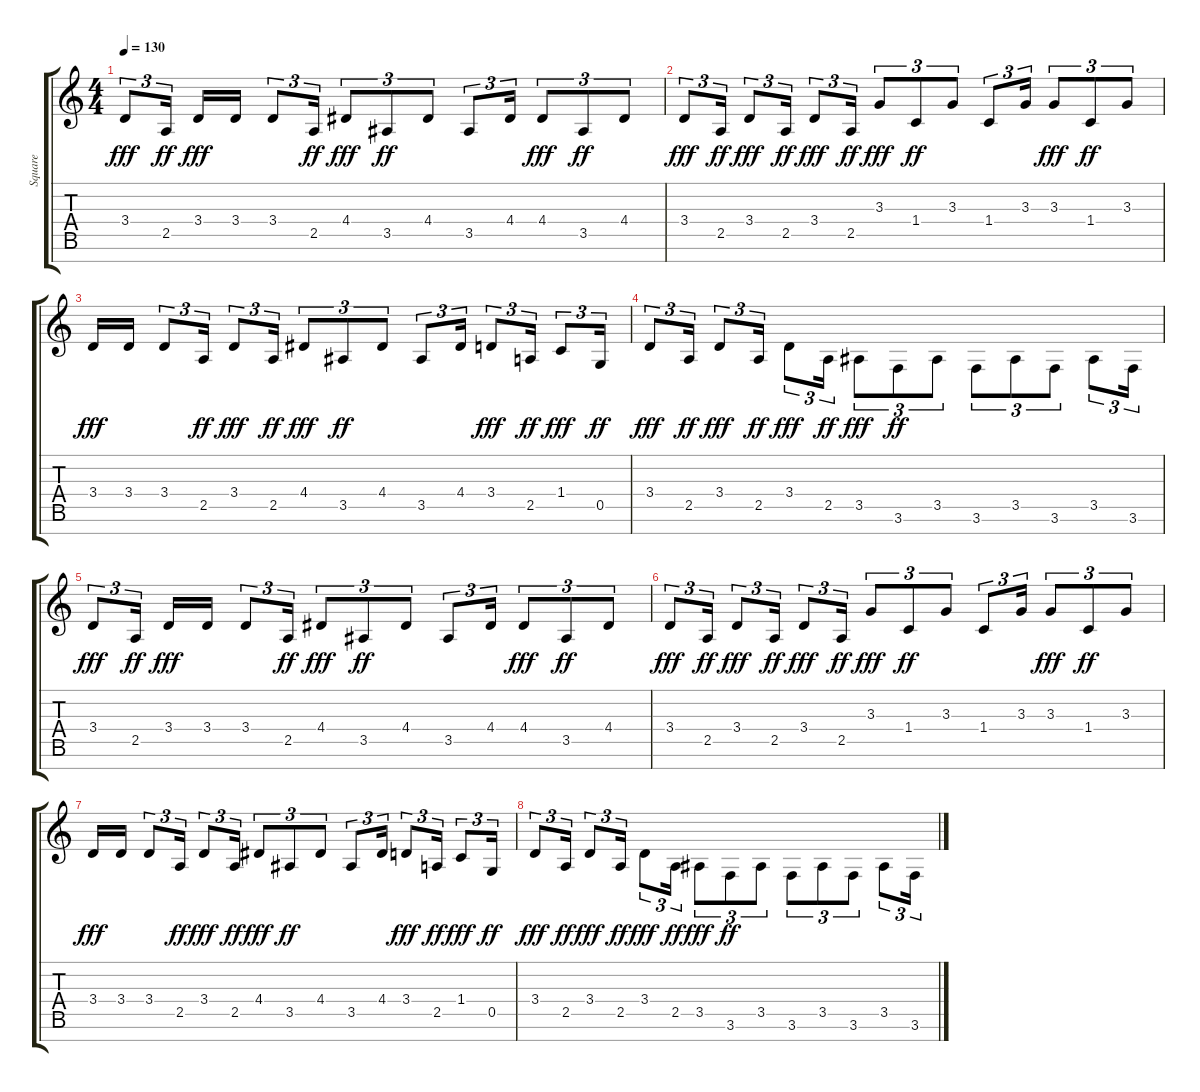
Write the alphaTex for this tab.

\track ("Square" "Square") {instrument lead1square}
\staff {score tabs}
\tuning (G5 Bb4 E4 B3 G3 D3 A2) {hide}
\ts (4 4)
\tempo 130
\clef g2
\ks c
3.4.8{tu (3 2) dy fff} 2.5.16{tu (3 2) dy ff beam splitsecondary} 3.4.16{dy fff} 3.4.16 3.4.8{tu (3 2)} 2.5.16{tu (3 2) dy ff} 4.4.8{tu (3 2) dy fff} 3.5.8{tu (3 2) dy ff} 4.4.8{tu (3 2)} 3.5.8{tu (3 2)} 4.4.16{tu (3 2)} 4.4.8{tu (3 2) dy fff} 3.5.8{tu (3 2) dy ff} 4.4.8{tu (3 2)} |
3.4.8{tu (3 2) dy fff} 2.5.16{tu (3 2) dy ff} 3.4.8{tu (3 2) dy fff} 2.5.16{tu (3 2) dy ff} 3.4.8{tu (3 2) dy fff} 2.5.16{tu (3 2) dy ff} 3.3.8{tu (3 2) dy fff} 1.4.8{tu (3 2) dy ff} 3.3.8{tu (3 2)} 1.4.8{tu (3 2)} 3.3.16{tu (3 2)} 3.3.8{tu (3 2) dy fff} 1.4.8{tu (3 2) dy ff} 3.3.8{tu (3 2)} |
3.4.16{dy fff} 3.4.16 3.4.8{tu (3 2)} 2.5.16{tu (3 2) dy ff} 3.4.8{tu (3 2) dy fff} 2.5.16{tu (3 2) dy ff} 4.4.8{tu (3 2) dy fff} 3.5.8{tu (3 2) dy ff} 4.4.8{tu (3 2)} 3.5.8{tu (3 2)} 4.4.16{tu (3 2)} 3.4.8{tu (3 2) dy fff} 2.5.16{tu (3 2) dy ff} 1.4.8{tu (3 2) dy fff} 0.5.16{tu (3 2) dy ff} |
3.4.8{tu (3 2) dy fff} 2.5.16{tu (3 2) dy ff} 3.4.8{tu (3 2) dy fff} 2.5.16{tu (3 2) dy ff} 3.4.8{tu (3 2) dy fff beam Down} 2.5.16{tu (3 2) dy ff beam Down} 3.5.8{tu (3 2) dy fff beam Down} 3.6.8{tu (3 2) dy ff beam Down} 3.5.8{tu (3 2) beam Down} 3.6.8{tu (3 2) beam Down} 3.5.8{tu (3 2) beam Down} 3.6.8{tu (3 2) beam Down} 3.5.8{tu (3 2) beam Down} 3.6.16{tu (3 2) beam Down} |
3.4.8{tu (3 2) dy fff} 2.5.16{tu (3 2) dy ff beam splitsecondary} 3.4.16{dy fff} 3.4.16 3.4.8{tu (3 2)} 2.5.16{tu (3 2) dy ff} 4.4.8{tu (3 2) dy fff} 3.5.8{tu (3 2) dy ff} 4.4.8{tu (3 2)} 3.5.8{tu (3 2)} 4.4.16{tu (3 2)} 4.4.8{tu (3 2) dy fff} 3.5.8{tu (3 2) dy ff} 4.4.8{tu (3 2)} |
3.4.8{tu (3 2) dy fff} 2.5.16{tu (3 2) dy ff} 3.4.8{tu (3 2) dy fff} 2.5.16{tu (3 2) dy ff} 3.4.8{tu (3 2) dy fff} 2.5.16{tu (3 2) dy ff} 3.3.8{tu (3 2) dy fff} 1.4.8{tu (3 2) dy ff} 3.3.8{tu (3 2)} 1.4.8{tu (3 2)} 3.3.16{tu (3 2)} 3.3.8{tu (3 2) dy fff} 1.4.8{tu (3 2) dy ff} 3.3.8{tu (3 2)} |
3.4.16{dy fff} 3.4.16 3.4.8{tu (3 2)} 2.5.16{tu (3 2) dy ff} 3.4.8{tu (3 2) dy fff} 2.5.16{tu (3 2) dy ff} 4.4.8{tu (3 2) dy fff} 3.5.8{tu (3 2) dy ff} 4.4.8{tu (3 2)} 3.5.8{tu (3 2)} 4.4.16{tu (3 2)} 3.4.8{tu (3 2) dy fff} 2.5.16{tu (3 2) dy ff} 1.4.8{tu (3 2) dy fff} 0.5.16{tu (3 2) dy ff} |
3.4.8{tu (3 2) dy fff} 2.5.16{tu (3 2) dy ff} 3.4.8{tu (3 2) dy fff} 2.5.16{tu (3 2) dy ff} 3.4.8{tu (3 2) dy fff beam Down} 2.5.16{tu (3 2) dy ff beam Down} 3.5.8{tu (3 2) dy fff beam Down} 3.6.8{tu (3 2) dy ff beam Down} 3.5.8{tu (3 2) beam Down} 3.6.8{tu (3 2) beam Down} 3.5.8{tu (3 2) beam Down} 3.6.8{tu (3 2) beam Down} 3.5.8{tu (3 2) beam Down} 3.6.16{tu (3 2) beam Down}
